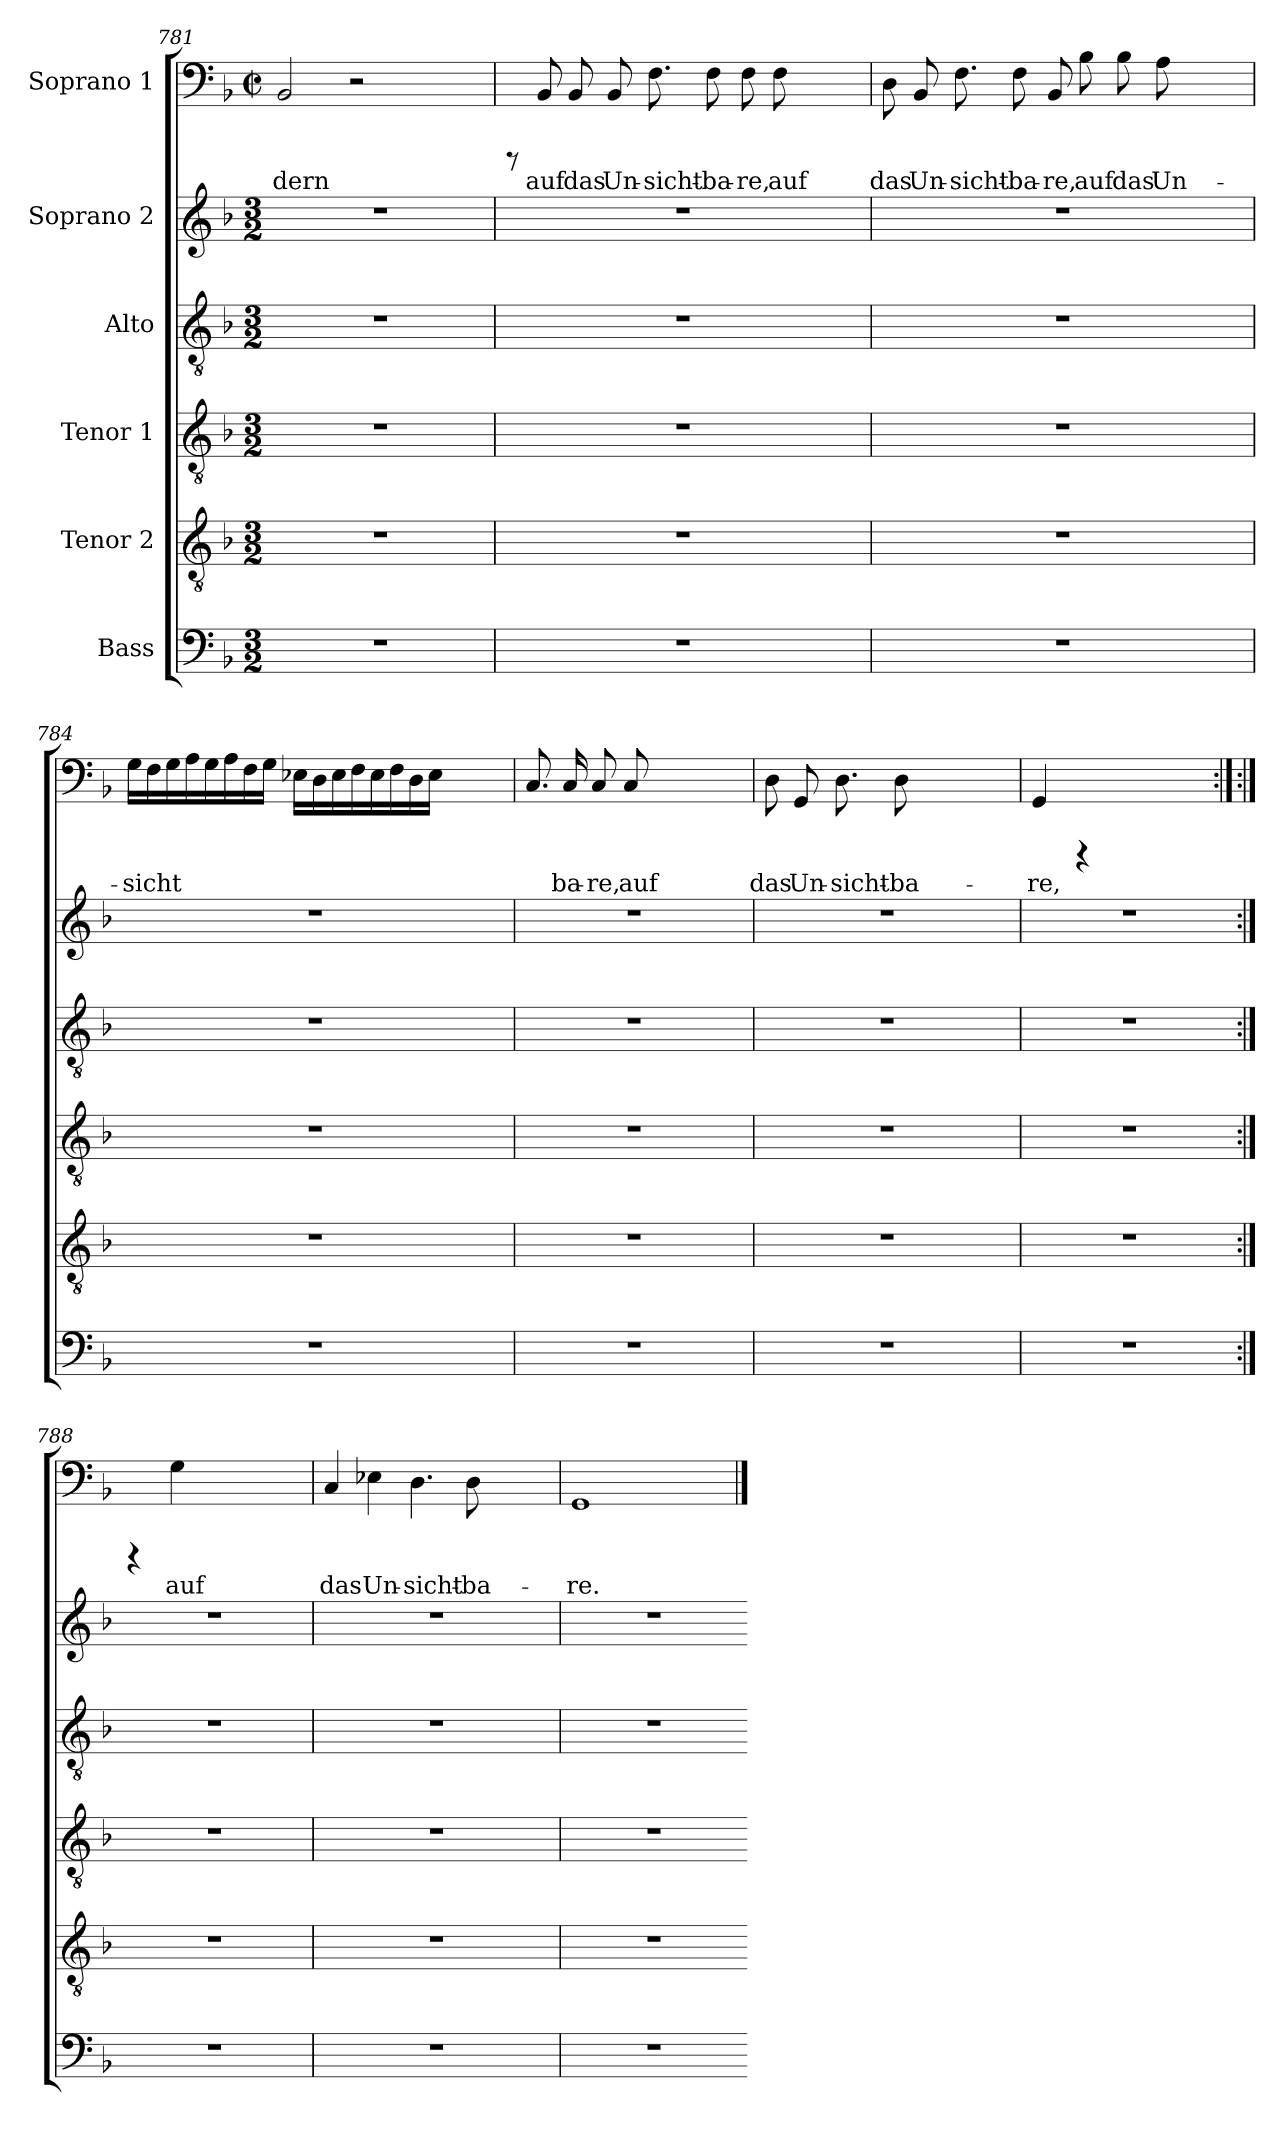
**kern	**kern	**kern	**kern	**kern	**kern	**text
*part6	*part5	*part4	*part3	*part2	*part1	*part1
*staff6	*staff5	*staff4	*staff3	*staff2	*staff1	*staff1
*I"Bass	*I"Tenor 2	*I"Tenor 1	*I"Alto	*I"Soprano 2	*I"Soprano 1	*
*clefF4	*clefGv2	*clefGv2	*clefGv2	*clefG2	*clefF4	*
*k[b-]	*k[b-]	*k[b-]	*k[b-]	*k[b-]	*k[b-]	*
*F:	*F:	*F:	*F:	*F:	*F:	*
*M3/2	*M3/2	*M3/2	*M3/2	*M3/2	*M2/2	*
*	*	*	*	*	*met(c|)	*
=781	=781	=781	=781	=781	=781	=781
!	!	!	!	!	!	!LO:LY:b:cj
1.r	1.r	1.r	1.r	1.r	2BB-/	-dern
.	.	.	.	.	2r	.
.	.	.	.	.	2ryy	.
!!LO:LB:g=z
=782	=782	=782	=782	=782	=782	=782
1.r	1.r	1.r	1.r	1.r	8rCCC	.
!	!	!	!	!	!	!LO:LY:b:cj
.	.	.	.	.	8BB-/	auf
!	!	!	!	!	!	!LO:LY:b:cj
.	.	.	.	.	8BB-/	das
!	!	!	!	!	!	!LO:LY:b:cj
.	.	.	.	.	8BB-/	Un-
!	!	!	!	!	!	!LO:LY:b:cj
.	.	.	.	.	8.F\	-sicht-
!	!	!	!	!	!	!LO:LY:b:cj
.	.	.	.	.	8F\	-ba-
!	!	!	!	!	!	!LO:LY:b:cj
.	.	.	.	.	8F\	-re,
!	!	!	!	!	!	!LO:LY:b:cj
.	.	.	.	.	8F\	auf
.	.	.	.	.	4..ryy	.
=783	=783	=783	=783	=783	=783	=783
!	!	!	!	!	!	!LO:LY:b:cj
1.r	1.r	1.r	1.r	1.r	8D\	das
!	!	!	!	!	!	!LO:LY:b:cj
.	.	.	.	.	8BB-/	Un-
!	!	!	!	!	!	!LO:LY:b:cj
.	.	.	.	.	8.F\	-sicht-
!	!	!	!	!	!	!LO:LY:b:cj
.	.	.	.	.	8F\	-ba-
!	!	!	!	!	!	!LO:LY:b:cj
.	.	.	.	.	8BB-/	-re,
!	!	!	!	!	!	!LO:LY:b:cj
.	.	.	.	.	8B-\	auf
!	!	!	!	!	!	!LO:LY:b:cj
.	.	.	.	.	8B-\	das
!	!	!	!	!	!	!LO:LY:b:cj
.	.	.	.	.	8A\	Un-
.	.	.	.	.	4..ryy	.
=784	=784	=784	=784	=784	=784	=784
!	!	!	!	!	!	!LO:LY:b:cj
1.r	1.r	1.r	1.r	1.r	16G\L	-sicht-
!	!	!	!	!	!	!LO:LY:b:cj
.	.	.	.	.	16F\	--
!	!	!	!	!	!	!LO:LY:b:cj
.	.	.	.	.	16G\	--
!	!	!	!	!	!	!LO:LY:b:cj
.	.	.	.	.	16A\	--
!	!	!	!	!	!	!LO:LY:b:cj
.	.	.	.	.	16G\	--
!	!	!	!	!	!	!LO:LY:b:cj
.	.	.	.	.	16A\	--
!	!	!	!	!	!	!LO:LY:b:cj
.	.	.	.	.	16F\	--
!	!	!	!	!	!	!LO:LY:b:cj
.	.	.	.	.	16G\J	--
!	!	!	!	!	!	!LO:LY:b:cj
.	.	.	.	.	16E-X\L	--
!	!	!	!	!	!	!LO:LY:b:cj
.	.	.	.	.	16D\	--
!	!	!	!	!	!	!LO:LY:b:cj
.	.	.	.	.	16E-\	--
!	!	!	!	!	!	!LO:LY:b:cj
.	.	.	.	.	16F\	--
!	!	!	!	!	!	!LO:LY:b:cj
.	.	.	.	.	16E-\	--
!	!	!	!	!	!	!LO:LY:b:cj
.	.	.	.	.	16F\	--
!	!	!	!	!	!	!LO:LY:b:cj
.	.	.	.	.	16D\	--
!	!	!	!	!	!	!LO:LY:b:cj
.	.	.	.	.	16E-\J	--
.	.	.	.	.	2ryy	.
=785	=785	=785	=785	=785	=785	=785
!	!	!	!	!	!	!LO:LY:b:cj
1.r	1.r	1.r	1.r	1.r	8.C/	--
!	!	!	!	!	!	!LO:LY:b:cj
.	.	.	.	.	16C/	-ba-
!	!	!	!	!	!	!LO:LY:b:cj
.	.	.	.	.	8C/	-re,
!	!	!	!	!	!	!LO:LY:b:cj
.	.	.	.	.	8C/	auf
.	.	.	.	.	1ryy	.
!!LO:LB:g=z
=786	=786	=786	=786	=786	=786	=786
!	!	!	!	!	!	!LO:LY:b:cj
1.r	1.r	1.r	1.r	1.r	8D\	das
!	!	!	!	!	!	!LO:LY:b:cj
.	.	.	.	.	8GG/	Un-
!	!	!	!	!	!	!LO:LY:b:cj
.	.	.	.	.	8.D\	-sicht-
!	!	!	!	!	!	!LO:LY:b:cj
.	.	.	.	.	8D\	-ba-
.	.	.	.	.	2...ryy	.
=787	=787	=787	=787	=787	=787	=787
!	!	!	!	!	!	!LO:LY:b:cj
1.r	1.r	1.r	1.r	1.r	4GG/	-re,
.	.	.	.	.	4rCCC	.
.	.	.	.	.	1ryy	.
=788	=788	=788	=788	=788	=788:|!	=788:|!
1.r	1.r	1.r	1.r	1.r	4rCCC	.
!	!	!	!	!	!	!LO:LY:b:cj
.	.	.	.	.	4G\	auf
.	.	.	.	.	1ryy	.
=789	=789	=789	=789	=789	=789	=789
!	!	!	!	!	!	!LO:LY:b:cj
1.r	1.r	1.r	1.r	1.r	4C/	das
!	!	!	!	!	!	!LO:LY:b:cj
.	.	.	.	.	4E-X\	Un-
!	!	!	!	!	!	!LO:LY:b:cj
.	.	.	.	.	4.D\	-sicht-
!	!	!	!	!	!	!LO:LY:b:cj
.	.	.	.	.	8D\	-ba-
.	.	.	.	.	2ryy	.
=790	=790	=790	=790	=790	=790	=790
!	!	!	!	!	!	!LO:LY:b:cj
1.r	1.r	1.r	1.r	1.r	1GG	-re.
.	.	.	.	.	2ryy	.
=	=	=	=	=	==	==
*-	*-	*-	*-	*-	*-	*-
